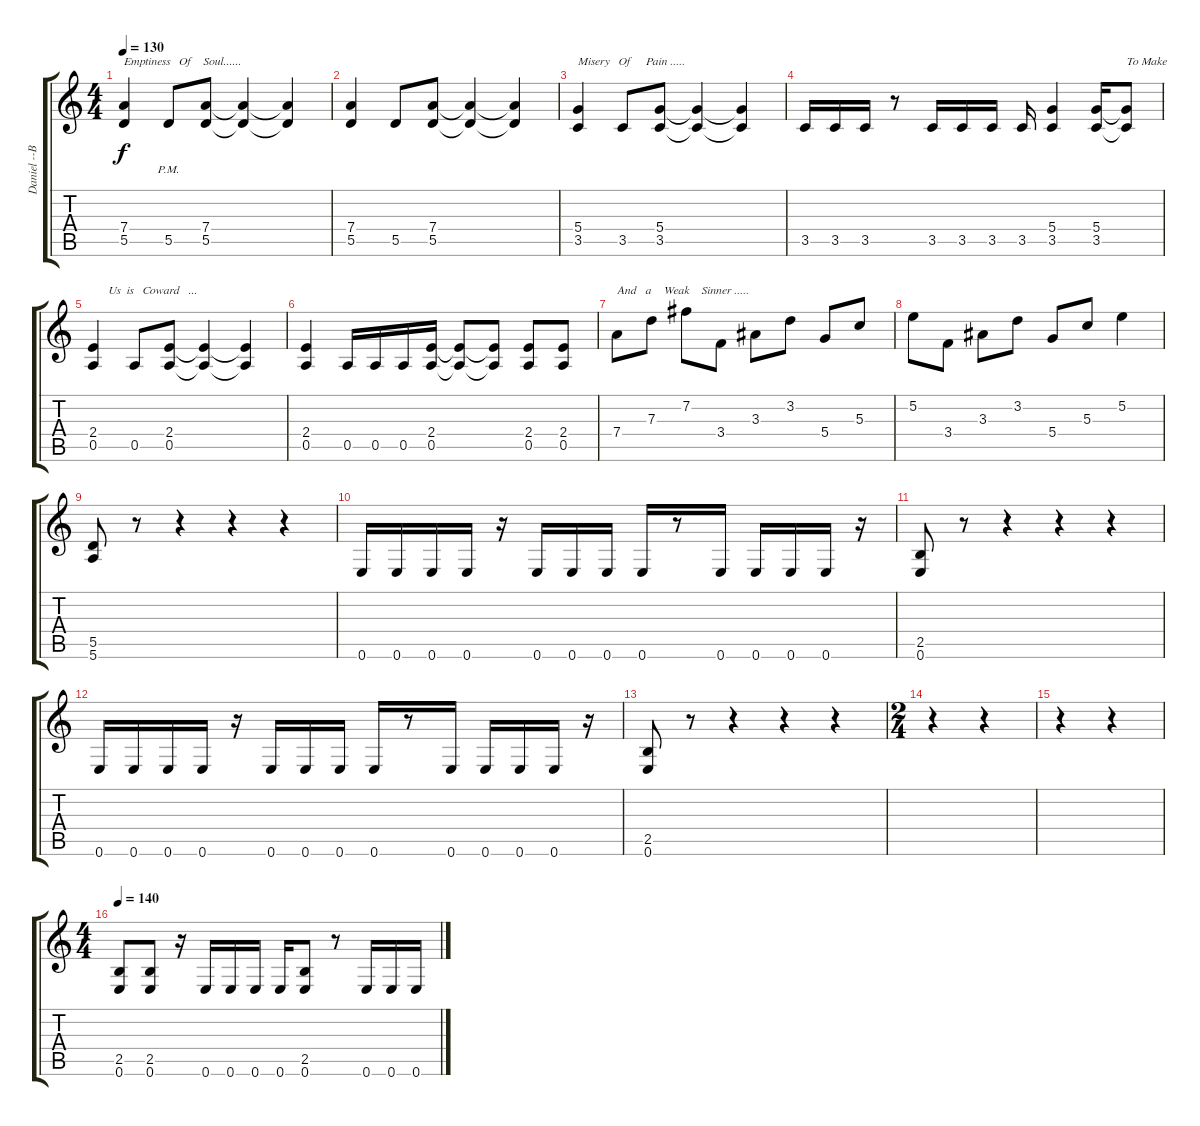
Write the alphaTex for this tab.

\track ("Daniel --Base" "Daniel --B") {instrument distortionguitar}
\staff {score tabs}
\tuning (E4 B3 G3 D3 A2 E2) {hide}
\ts (4 4)
\tempo 130
\clef g2
\ks c
(7.4 5.5).4{txt "Emptiness   Of    Soul......" dy f instrument distortionguitar} 5.5{pm}.8 (7.4 5.5).8 (7.4{t} 5.5{t}).4 (7.4{t} 5.5{t}).4 |
(7.4 5.5).4 5.5.8 (7.4 5.5).8 (7.4{t} 5.5{t}).4 (7.4{t} 5.5{t}).4 |
(5.4 3.5).4{txt "Misery   Of     Pain ....."} 3.5.8 (5.4 3.5).8 (5.4{t} 3.5{t}).4 (5.4{t} 3.5{t}).4 |
3.5.16 3.5.16 3.5.16 r.8 3.5.16 3.5.16 3.5.16 3.5.16 (5.4 3.5).4 (5.4 3.5).16 (5.4{t} 3.5{t}).8{txt "To Make"} |
(2.4 0.5).4{txt "     Us  is   Coward   ..."} 0.5.8 (2.4 0.5).8 (2.4{t} 0.5{t}).4 (2.4{t} 0.5{t}).4 |
(2.4 0.5).4 0.5.16 0.5.16 0.5.16 (2.4 0.5).16 (2.4{t} 0.5{t}).8 (2.4{t} 0.5{t}).8 (2.4 0.5).8 (2.4 0.5).8 |
7.4.8{txt "And   a    Weak    Sinner ....."} 7.3.8 7.2.8 3.4.8 3.3.8 3.2.8 5.4.8 5.3.8 |
5.2.8 3.4.8 3.3.8 3.2.8 5.4.8 5.3.8 5.2.4 |
(5.5 5.6).8 r.8 r.4 r.4 r.4 |
0.6.16 0.6.16 0.6.16 0.6.16 r.16 0.6.16 0.6.16 0.6.16 0.6.16 r.8 0.6.16 0.6.16 0.6.16 0.6.16 r.16 |
(2.5 0.6).8 r.8 r.4 r.4 r.4 |
0.6.16 0.6.16 0.6.16 0.6.16 r.16 0.6.16 0.6.16 0.6.16 0.6.16 r.8 0.6.16 0.6.16 0.6.16 0.6.16 r.16 |
(2.5 0.6).8 r.8 r.4 r.4 r.4 |
\ts (2 4)
r.4 r.4 |
r.4 r.4 |
\ts (4 4)
\tempo 140
(2.5 0.6).8 (2.5 0.6).8 r.16 0.6.16 0.6.16 0.6.16 0.6.16 (2.5 0.6).8 r.8 0.6.16 0.6.16 0.6.16
